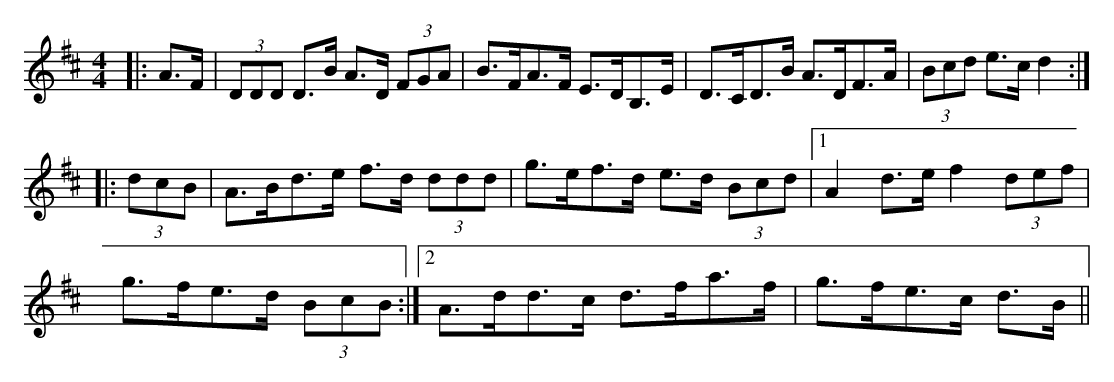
X:1
M:4/4
K:D
|:A>F|(3DDD D>B A>D (3FGA|B>FA>F E>DB,>E|D>CD>B A>DF>A|(3Bcd e>c d2:|
|:(3dcB|A>Bd>e f>d (3ddd|g>ef>d e>d (3Bcd|1 A2 d>e f2 (3def|
g>fe>d (3BcB:|2 A>dd>c d>fa>f|g>fe>c d>B||
